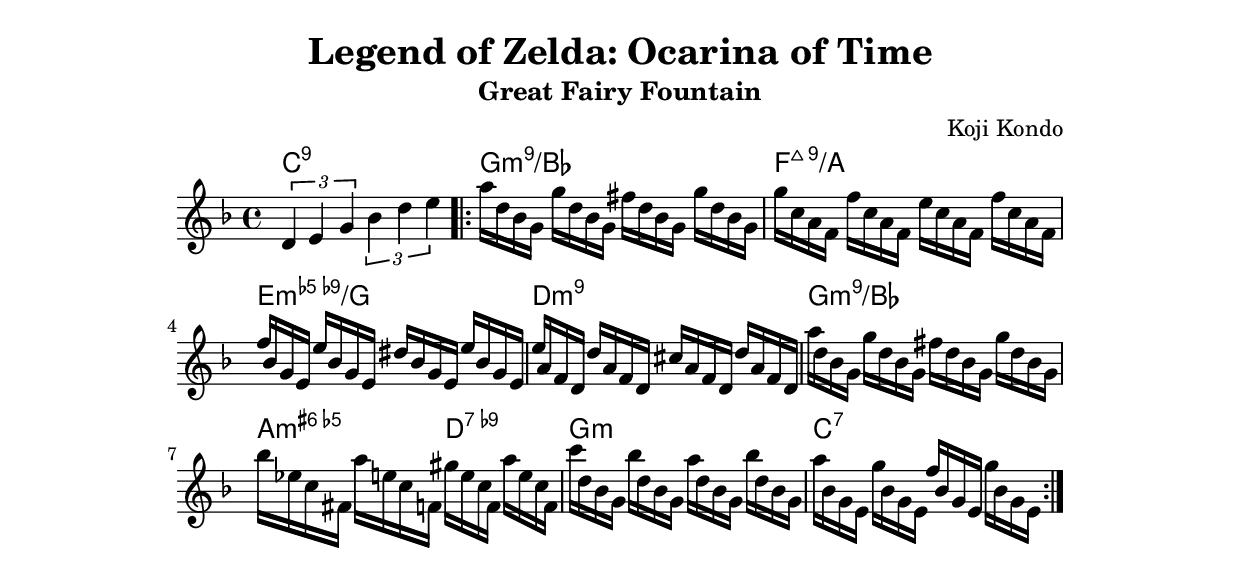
\header {
	title = "Legend of Zelda: Ocarina of Time"
	subtitle = "Great Fairy Fountain" 
	composer = "Koji Kondo" 
}

\include "macros.ily"

melody = \relative c' {
	\clef treble
	\key f \major
	\time 4/4
	\times 2/3 {d4 e g} \times 2/3 {bes d e} |
	\repeat volta 2 {
		a16 d, bes g g' d bes g fis' d bes g g' d bes g|
		g'16 c, a f f' c a f e' c a f f' c a f |
		\break
		f'16 bes, g e e' bes g e dis' bes g e e' bes g e |
		e' a, f d d' a f d cis' a f d d' a f d |
		a'' d, bes g g' d bes g fis' d bes g g' d bes g |
		\break
		bes' ees, c fis, a' e c f, gis' e c f, a' e c f, |
		c'' d, bes g bes' d, bes g a' d, bes g bes' d, bes g |
		a' bes, g e g' bes, g e f' bes, g e g' bes, g e|
	}
}

harmonies = \chordmode {
	c1:9 g:m9/bes f:maj9/a |
	e:m5-.9-/g d:m9 g:m9/bes |
	a2:m5-.6+ d:7.9- g1:m c:7
}

\include "template.ily"